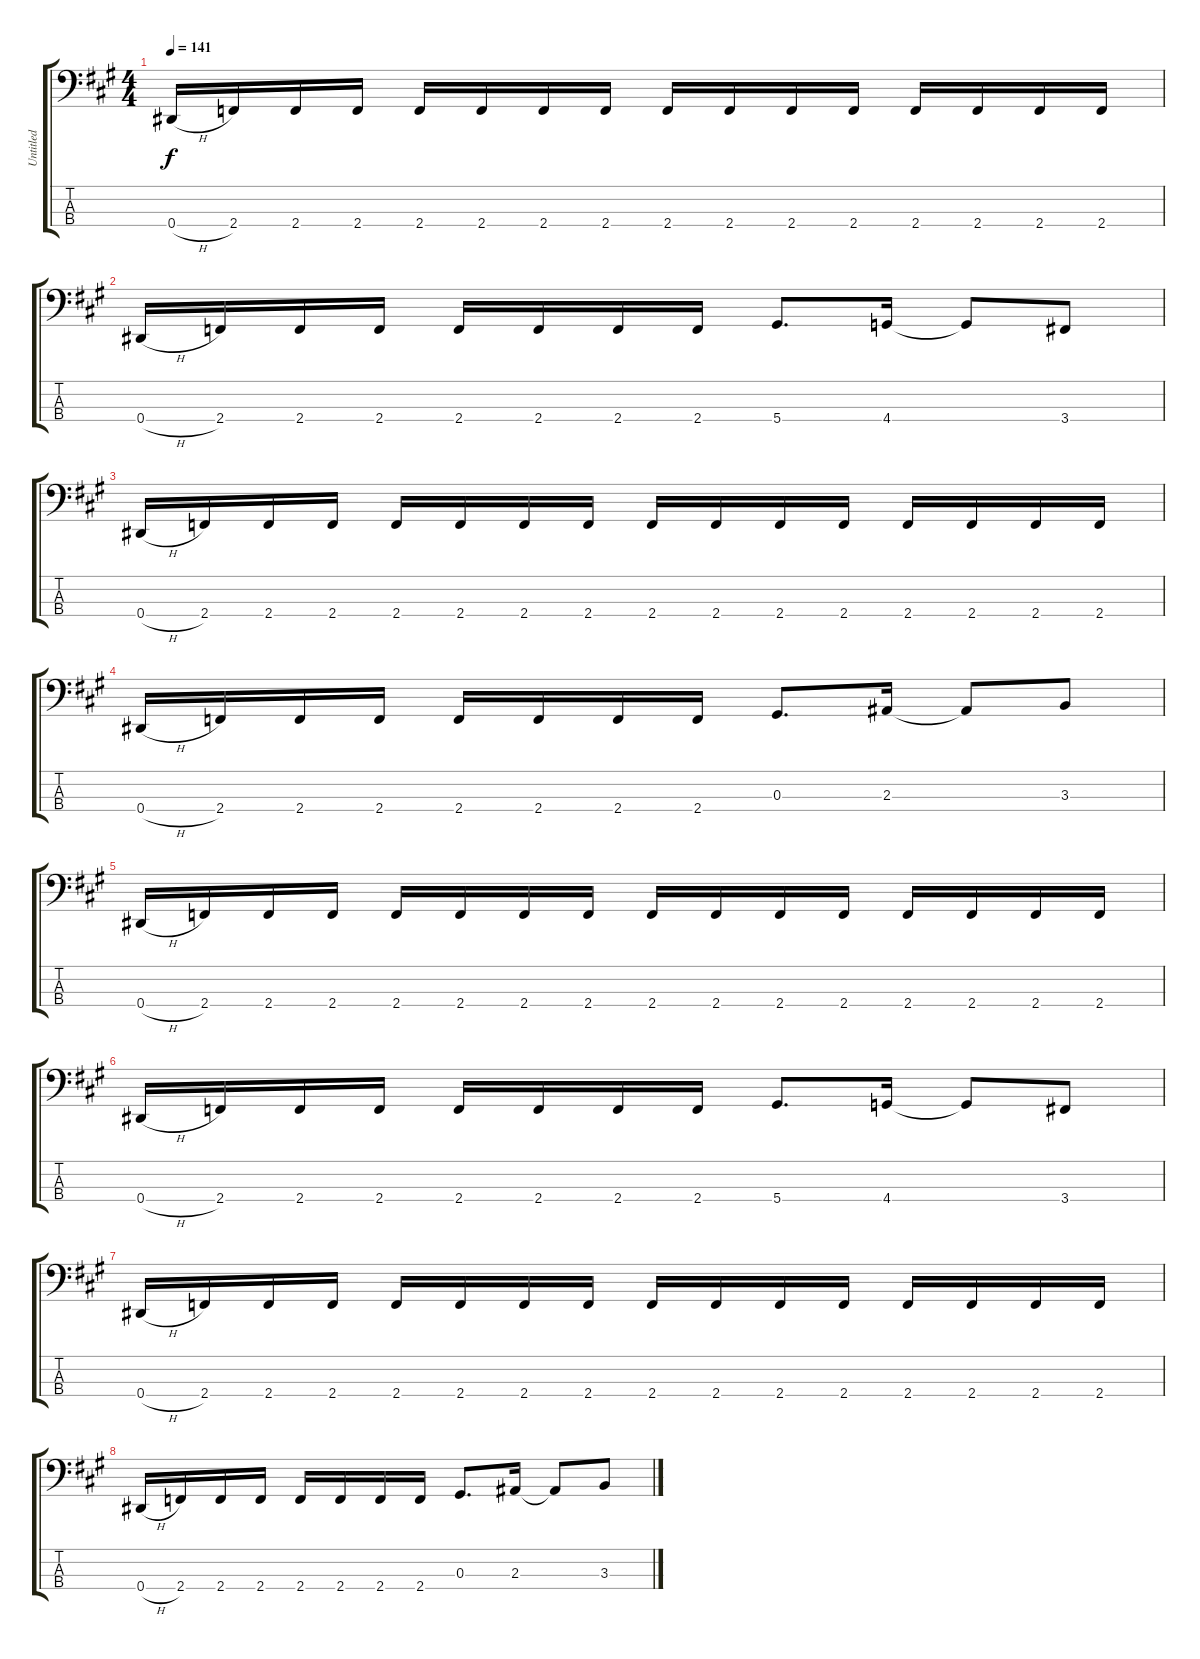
\track ("Untitled" "Untitled") {instrument electricbasspick}
\staff {score tabs}
\tuning (Gb2 Db2 Ab1 Eb1) {hide}
\ts (4 4)
\tempo 141
\clef f4
\ks a
0.4{h}.16{dy f} 2.4.16 2.4.16 2.4.16 2.4.16 2.4.16 2.4.16 2.4.16 2.4.16 2.4.16 2.4.16 2.4.16 2.4.16 2.4.16 2.4.16 2.4.16 |
0.4{h}.16 2.4.16 2.4.16 2.4.16 2.4.16 2.4.16 2.4.16 2.4.16 5.4.8{d} 4.4.16 4.4{t}.8 3.4.8 |
0.4{h}.16 2.4.16 2.4.16 2.4.16 2.4.16 2.4.16 2.4.16 2.4.16 2.4.16 2.4.16 2.4.16 2.4.16 2.4.16 2.4.16 2.4.16 2.4.16 |
0.4{h}.16 2.4.16 2.4.16 2.4.16 2.4.16 2.4.16 2.4.16 2.4.16 0.3.8{d} 2.3.16 2.3{t}.8 3.3.8 |
0.4{h}.16 2.4.16 2.4.16 2.4.16 2.4.16 2.4.16 2.4.16 2.4.16 2.4.16 2.4.16 2.4.16 2.4.16 2.4.16 2.4.16 2.4.16 2.4.16 |
0.4{h}.16 2.4.16 2.4.16 2.4.16 2.4.16 2.4.16 2.4.16 2.4.16 5.4.8{d} 4.4.16 4.4{t}.8 3.4.8 |
0.4{h}.16 2.4.16 2.4.16 2.4.16 2.4.16 2.4.16 2.4.16 2.4.16 2.4.16 2.4.16 2.4.16 2.4.16 2.4.16 2.4.16 2.4.16 2.4.16 |
0.4{h}.16 2.4.16 2.4.16 2.4.16 2.4.16 2.4.16 2.4.16 2.4.16 0.3.8{d} 2.3.16 2.3{t}.8 3.3.8
